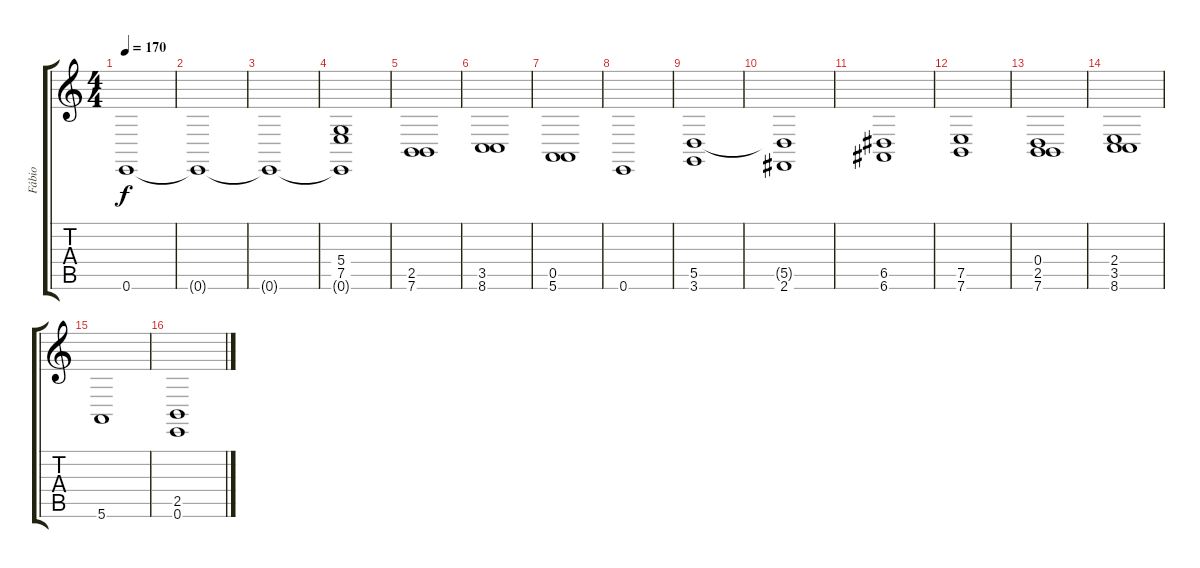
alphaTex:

\track ("Fábio " "Fábio ") {instrument stringensemble2}
\staff {score tabs}
\tuning (E4 B3 G3 D3 A2 E2) {hide}
\ts (4 4)
\tempo 170
\tempo 120
\tempo 170
\clef g2
\ks c
0.6.1{dy f instrument stringensemble2} |
0.6{t}.1 |
0.6{t}.1 |
(5.4 7.5 0.6{t}).1 |
(2.5 7.6).1 |
(3.5 8.6).1 |
(0.5 5.6).1 |
0.6.1 |
(5.5 3.6).1 |
(5.5{t} 2.6).1 |
(6.5 6.6).1 |
(7.5 7.6).1 |
(0.4 2.5 7.6).1 |
(2.4 3.5 8.6).1 |
5.6.1 |
(2.5 0.6).1
